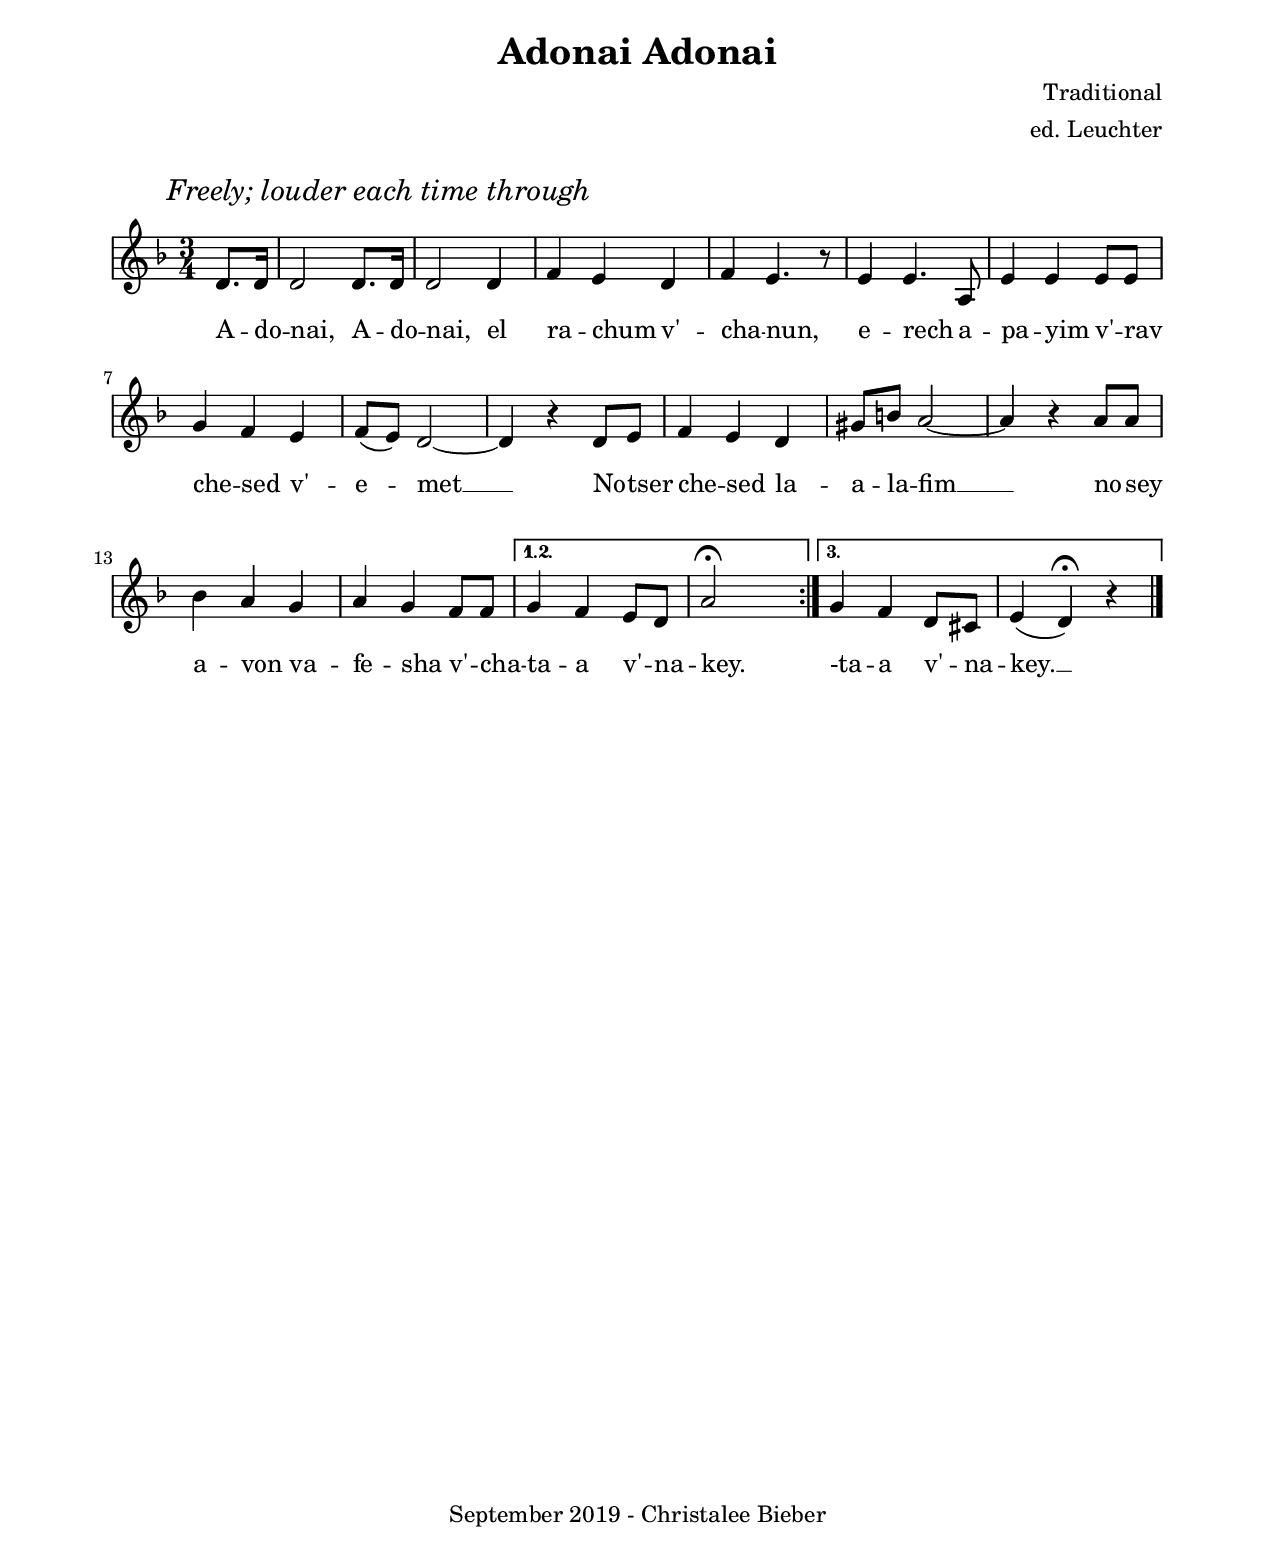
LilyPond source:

%{ TODO fix harmony %}
%{ Christalee Bieber
cbieber@alum.mit.edu
September 2019 %}

\paper {
	system-system-spacing.minimum-distance = #8
	system-system-spacing.padding = #4
	markup-system-spacing.minimum-distance = #8
	markup-system-spacing.padding = #4
	markup-markup-spacing.minimum-distance = #8
	score-markup-spacing.padding = #4
	#(set-paper-size "letter")
	left-margin = 0.75\in
	right-margin = 0.75\in
	top-margin = 0.5\in
	bottom-margin = 0.5\in
	indent = #0
}

\header {
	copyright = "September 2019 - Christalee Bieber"
}

\layout {
  \context {
    \Lyrics
    \override VerticalAxisGroup.nonstaff-relatedstaff-spacing.padding = #2
		\override LyricText.self-alignment-X = #LEFT
  }
  \context {
    \Score
		\numericTimeSignature
    \override RehearsalMark.padding = #3
		\override RehearsalMark.self-alignment-X = #LEFT
		\override SystemStartBar.collapse-height = #4
		\override MetronomeMark.outside-staff-priority = #10000
		\override MetronomeMark.extra-offset = #'(-8 . 2)
  }
  \context {
    \ChordNames
    chordChanges = ##t
    \override ChordName.font-size = #-1
		\override VerticalAxisGroup.nonstaff-relatedstaff-spacing.padding = #2
  }
  \context {
    \Voice
    \override BreathingSign.Y-offset = #3.5
    \dynamicUp
		\override TextScript.staff-padding = #1
  }
	\context {
		\Staff
		\override InstrumentName.padding = #2
	}
}

\midi { \tempo 4 = 90 }

#(define-markup-list-command (cantor layout props text) (markup-list?)
	(interpret-markup-list layout props
		#{\markuplist {
			\hspace #6
			\box {
				\pad-markup #1 {
					\fontsize #2 {
						\wordwrap {
							{ \bold Cantor: } { #text }
						}
					}
				}
			}
		}
		#}
	)
)


\header {
	title = "Adonai Adonai"
	composer = "Traditional"
	arranger = "ed. Leuchter"
}

harmony = \chordmode {
	\partial 4 s4 | d2.:m | d2.:m | d2.:m | f2.:m/c |
	g2.:m | g2.:m | a2.:7 | d2.:m |
	d2.:m | d2.:m | d2.:m | d2.:m |
	g2.:m | d2.:m | g2:m e4:7 | a2. |
	a2.:7 | d2.:m
}

melody = \relative c' {
	\time 3/4
	\key d \minor
	\clef treble

	\mark \markup { \italic "Freely; louder each time through" }
	\repeat volta 3 { \relative c' {
		\partial 4 d8. d16 | d2 d8. d16 | d2 d4 | f e d | f e4. r8 |
		e4 e4. a,8 | e'4 e4 e8 e8 | g4 f e | f8( e) d2~ |
		d4 r4 d8 e8 | f4 e d | gis8 b8 a2~ | a4 r4 a8 a8 | bes4 a g | a g f8 f8 |
		}}
	\alternative { \relative c'
		{ g'4 f4 e8 d8 | a'2\fermata s4 | }
		{ g'4 f4 d8 cis8 | e4( d4\fermata) r4  \bar "|." }
		}
}

text = \lyricmode {
	A -- do -- | nai, A -- do -- | nai, el | ra -- chum v' -- | cha -- nun, | e -- rech a -- | pa -- yim v' -- rav | che -- sed v' -- | e -- met __ |
	No -- tser | che -- sed la -- | a -- la -- fim __ | no -- sey | a -- von va -- | fe -- sha v' -- cha -- | ta -- a v' -- na -- | key. | -ta -- a v' -- na -- | key. __
}

\score {
	<<
	%{ \new ChordNames {	\harmony } %}
	\new Voice = "chorus" { \melody }
	\new Lyrics \lyricsto "chorus" { \text }
	>>

	\layout { }
	\midi { }
}
